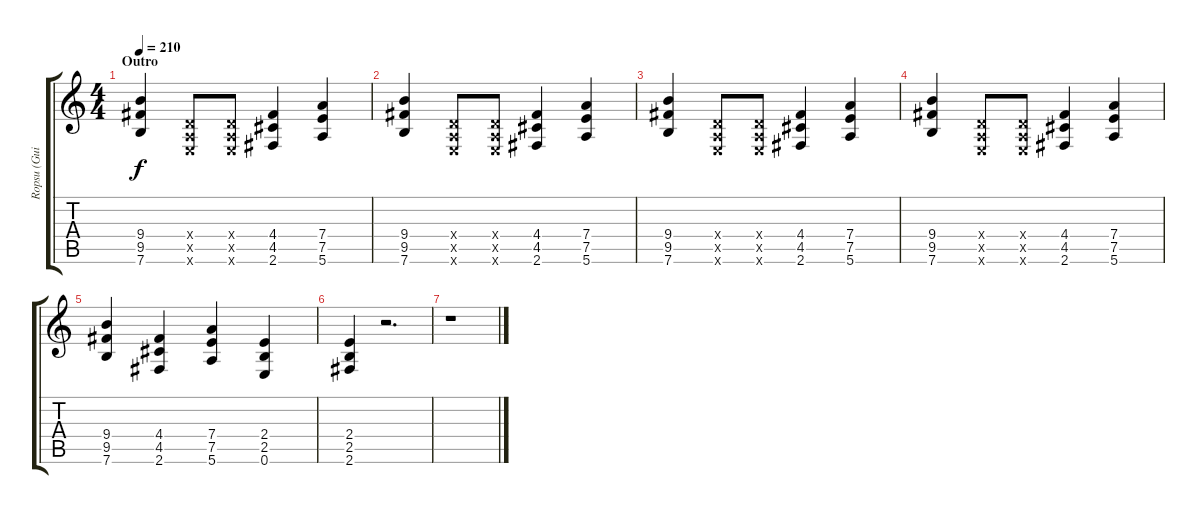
\track ("Ropsu (Guitar II)" "Ropsu (Gui") {instrument overdrivenguitar}
\staff {score tabs}
\tuning (E4 B3 G3 D3 A2 E2) {hide}
\ts (4 4)
\section ("" "Outro")
\tempo 210
\clef g2
\ks c
(9.4 9.5 7.6).4{dy f} (0.4{x} 0.5{x} 0.6{x}).8 (0.4{x} 0.5{x} 0.6{x}).8 (4.4 4.5 2.6).4 (7.4 7.5 5.6).4 |
(9.4 9.5 7.6).4 (0.4{x} 0.5{x} 0.6{x}).8 (0.4{x} 0.5{x} 0.6{x}).8 (4.4 4.5 2.6).4 (7.4 7.5 5.6).4 |
(9.4 9.5 7.6).4 (0.4{x} 0.5{x} 0.6{x}).8 (0.4{x} 0.5{x} 0.6{x}).8 (4.4 4.5 2.6).4 (7.4 7.5 5.6).4 |
(9.4 9.5 7.6).4 (0.4{x} 0.5{x} 0.6{x}).8 (0.4{x} 0.5{x} 0.6{x}).8 (4.4 4.5 2.6).4 (7.4 7.5 5.6).4 |
(9.4 9.5 7.6).4 (4.4 4.5 2.6).4 (7.4 7.5 5.6).4 (2.4 2.5 0.6).4 |
(2.4 2.5 2.6).4 r.2{d} |
r.1
